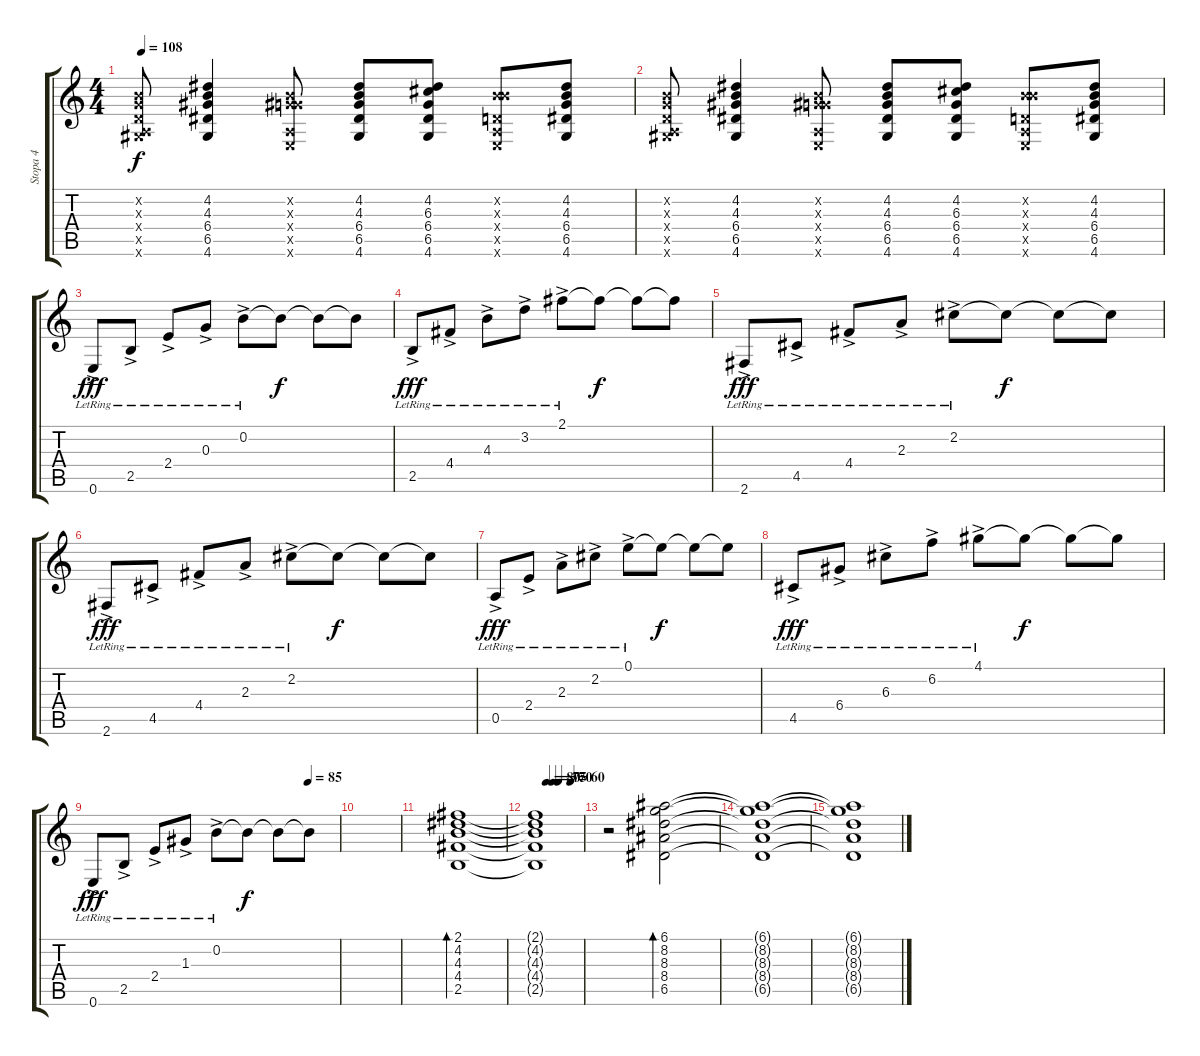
\track ("Stopa 4" "Stopa 4") {instrument acousticguitarsteel}
\staff {score tabs}
\tuning (E4 B3 G3 D3 A2 E2) {hide}
\ts (4 4)
\tempo 108
\clef g2
\ks c
(0.2{x} 0.3{x} 0.4{x} 0.5{x} 4.6{x}).8{dy f} (4.2 4.3 6.4 6.5 4.6).4 (0.2{x} 0.3{x} 6.4{x} 0.5{x} 0.6{x}).8 (4.2 4.3 6.4 6.5 4.6).8 (4.2 6.3 6.4 6.5 4.6).8 (0.2{x} 4.3{x} 0.4{x} 0.5{x} 0.6{x}).8 (4.2 4.3 6.4 6.5 4.6).8 |
(0.2{x} 0.3{x} 0.4{x} 0.5{x} 4.6{x}).8 (4.2 4.3 6.4 6.5 4.6).4 (0.2{x} 0.3{x} 6.4{x} 0.5{x} 0.6{x}).8 (4.2 4.3 6.4 6.5 4.6).8 (4.2 6.3 6.4 6.5 4.6).8 (0.2{x} 4.3{x} 0.4{x} 0.5{x} 0.6{x}).8 (4.2 4.3 6.4 6.5 4.6).8 |
0.6{ac lr}.8{dy fff} 2.5{ac lr}.8 2.4{ac lr}.8 0.3{ac lr}.8 0.2{ac lr}.8 0.2{t}.8{dy f} 0.2{t}.8 0.2{t}.8 |
2.5{ac lr}.8{dy fff} 4.4{ac lr}.8 4.3{ac lr}.8 3.2{ac lr}.8 2.1{ac lr}.8 2.1{t}.8{dy f} 2.1{t}.8 2.1{t}.8 |
2.6{ac lr}.8{dy fff} 4.5{ac lr}.8 4.4{ac lr}.8 2.3{ac lr}.8 2.2{ac lr}.8 2.2{t}.8{dy f} 2.2{t}.8 2.2{t}.8 |
2.6{ac lr}.8{dy fff} 4.5{ac lr}.8 4.4{ac lr}.8 2.3{ac lr}.8 2.2{ac lr}.8 2.2{t}.8{dy f} 2.2{t}.8 2.2{t}.8 |
0.5{ac lr}.8{dy fff} 2.4{ac lr}.8 2.3{ac lr}.8 2.2{ac lr}.8 0.1{ac lr}.8 0.1{t}.8{dy f} 0.1{t}.8 0.1{t}.8 |
4.5{ac lr}.8{dy fff} 6.4{ac lr}.8 6.3{ac lr}.8 6.2{ac lr}.8 4.1{ac lr}.8 4.1{t}.8{dy f} 4.1{t}.8 4.1{t}.8 |
\tempo (85 0.875)
0.6{ac lr}.8{dy fff} 2.5{ac lr}.8 2.4{ac lr}.8 1.3{ac lr}.8 0.2{ac lr}.8 0.2{t}.8{dy f} 0.2{t}.8 0.2{t}.8 |
|
(2.1 4.2 4.3 4.4 2.5).1{bd 240} |
\tempo (80 0.25)
\tempo (75 0.375)
\tempo (70 0.5)
\tempo (60 0.75)
(2.1{t} 4.2{t} 4.3{t} 4.4{t} 2.5{t}).1 |
r.2 (6.1 8.2 8.3 8.4 6.5).2{bd 240} |
(6.1{t} 8.2{t} 8.3{t} 8.4{t} 6.5{t}).1 |
(6.1{t} 8.2{t} 8.3{t} 8.4{t} 6.5{t}).1
